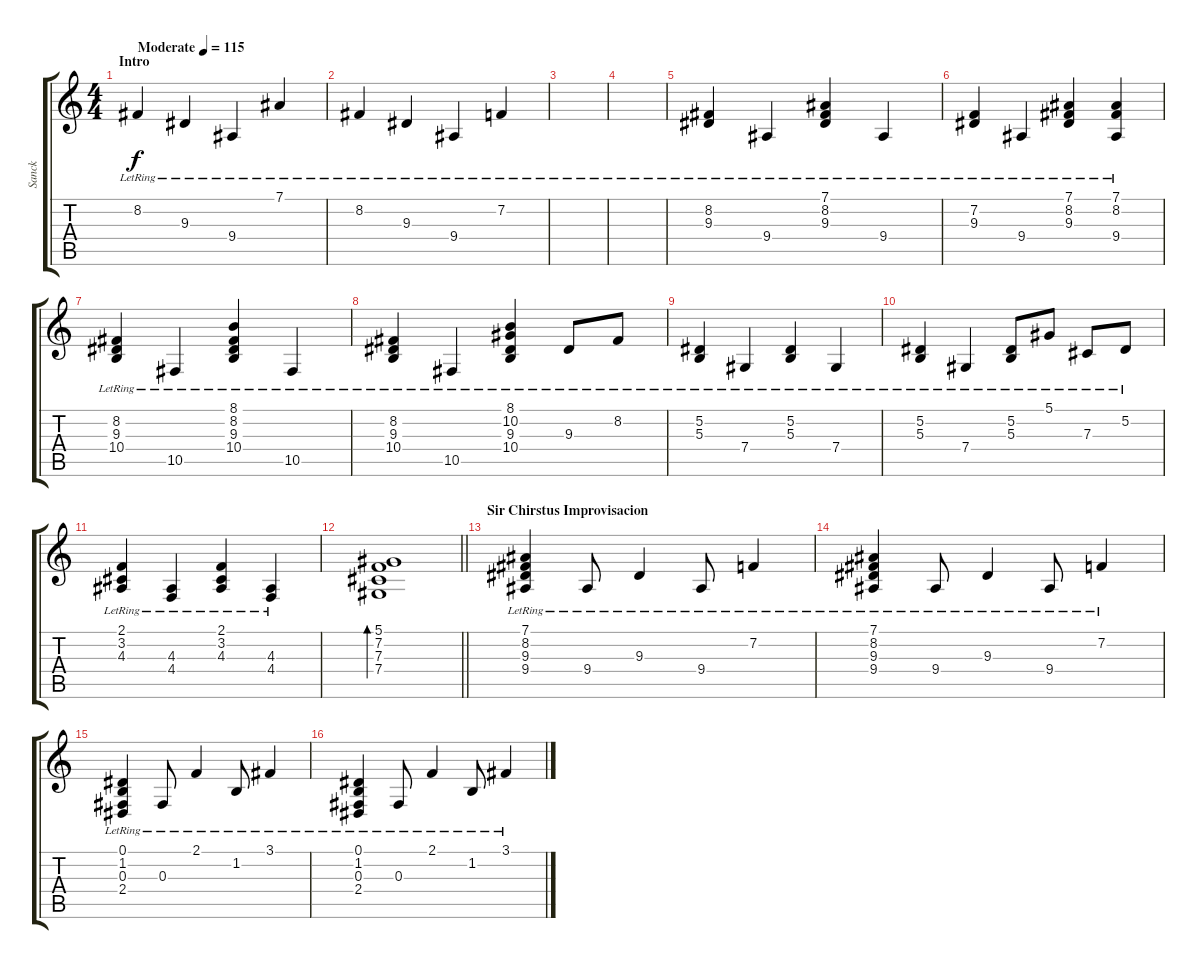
\track ("Sanck" "Sanck") {instrument acousticgrandpiano}
\staff {score tabs}
\tuning (Eb4 Bb3 Gb3 Db3 Ab2 Eb2) {hide}
\ts (4 4)
\section ("" "Intro")
\tempo (115 "Moderate")
\clef g2
\ks c
8.2{lr}.4{dy f instrument acousticgrandpiano} 9.3{lr}.4 9.4{lr}.4 7.1{lr}.4 |
8.2{lr}.4 9.3{lr}.4 9.4{lr}.4 7.2{lr}.4 |
|
|
(8.2{lr} 9.3{lr}).4 9.4{lr}.4 (7.1 8.2{lr} 9.3{lr}).4 9.4{lr}.4 |
(7.2{lr} 9.3{lr}).4 9.4{lr}.4 (7.1 8.2{lr} 9.3{lr}).4 (7.1 8.2 9.4{lr}).4 |
(8.2{lr} 9.3{lr} 10.4{lr}).4 10.5{lr}.4 (8.1 8.2{lr} 9.3{lr} 10.4{lr}).4 10.5{lr}.4 |
(8.2{lr} 9.3{lr} 10.4{lr}).4 10.5{lr}.4 (8.1 10.2{lr} 9.3{lr} 10.4{lr}).4 9.3{lr}.8 8.2{lr}.8 |
(5.2{lr} 5.3{lr}).4 7.4{lr}.4 (5.2{lr} 5.3{lr}).4 7.4{lr}.4 |
(5.2{lr} 5.3{lr}).4 7.4{lr}.4 (5.2{lr} 5.3{lr}).8 5.1{lr}.8 7.3{lr}.8 5.2{lr}.8 |
(2.1{lr} 3.2{lr} 4.3{lr}).4 (4.3{lr} 4.4{lr}).4 (2.1 3.2{lr} 4.3{lr}).4 (4.3{lr} 4.4{lr}).4 |
\barLineRight lightlight
(5.1 7.2 7.3 7.4).1{bd 240} |
\section ("" "Sir Chirstus Improvisacion")
(7.1 8.2{lr} 9.3{lr} 9.4{lr}).4 9.4{lr}.8 9.3{lr}.4 9.4{lr}.8 7.2{lr}.4 |
(7.1 8.2{lr} 9.3{lr} 9.4{lr}).4 9.4{lr}.8 9.3{lr}.4 9.4{lr}.8 7.2{lr}.4 |
(0.1 1.2{lr} 0.3{lr} 2.4).4 0.3{lr}.8 2.1{lr}.4 1.2{lr}.8 3.1{lr}.4 |
(0.1 1.2{lr} 0.3{lr} 2.4).4 0.3{lr}.8 2.1{lr}.4 1.2{lr}.8 3.1{lr}.4
